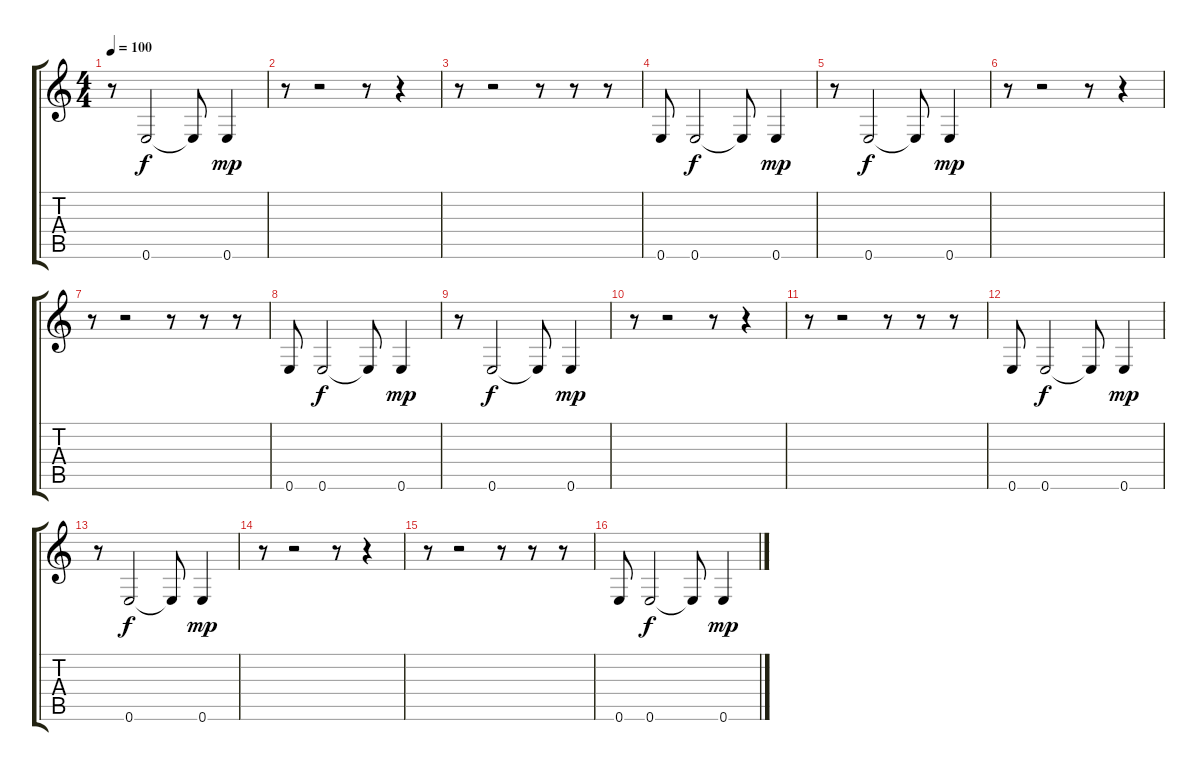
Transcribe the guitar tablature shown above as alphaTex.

\track "" {instrument electricbassfinger}
\staff {score tabs}
\tuning (E4 B3 G3 D3 A2 E2) {hide}
\ts (4 4)
\tempo 100
\clef g2
\ks c
r.8{dy mp} 0.6.2{dy f} 0.6{t}.8 0.6.4{dy mp} |
r.8 r.2 r.8 r.4 |
r.8 r.2 r.8 r.8 r.8 |
0.6.8 0.6.2{dy f} 0.6{t}.8 0.6.4{dy mp} |
r.8 0.6.2{dy f} 0.6{t}.8 0.6.4{dy mp} |
r.8 r.2 r.8 r.4 |
r.8 r.2 r.8 r.8 r.8 |
0.6.8 0.6.2{dy f} 0.6{t}.8 0.6.4{dy mp} |
r.8 0.6.2{dy f} 0.6{t}.8 0.6.4{dy mp} |
r.8 r.2 r.8 r.4 |
r.8 r.2 r.8 r.8 r.8 |
0.6.8 0.6.2{dy f} 0.6{t}.8 0.6.4{dy mp} |
r.8 0.6.2{dy f} 0.6{t}.8 0.6.4{dy mp} |
r.8 r.2 r.8 r.4 |
r.8 r.2 r.8 r.8 r.8 |
0.6.8 0.6.2{dy f} 0.6{t}.8 0.6.4{dy mp}
